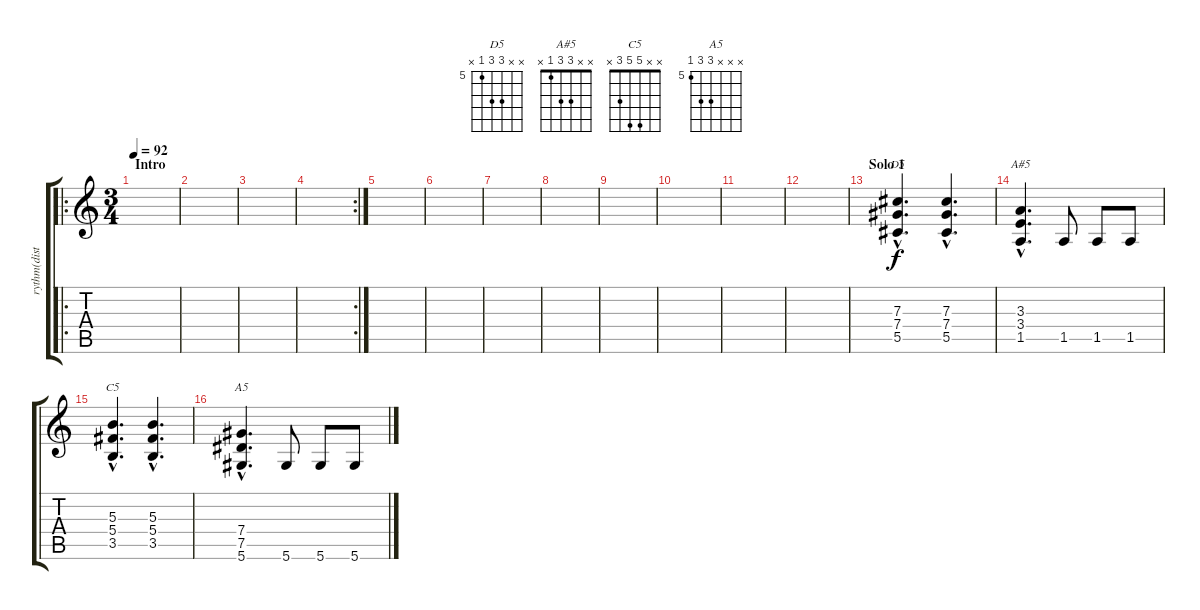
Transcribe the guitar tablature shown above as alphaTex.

\track ("rythm(dist)" "rythm(dist") {instrument distortionguitar}
\staff {score tabs}
\tuning (Eb4 Bb3 Gb3 Db3 Ab2 Eb2) {hide}
\chord ("D5" x x 7 7 5 x) {firstfret 5}
\chord ("A#5" x x 3 3 1 x)
\chord ("C5" x x 5 5 3 x)
\chord ("A5" x x x 7 7 5) {firstfret 5}
\ro
\ts (3 4)
\section ("" "Intro")
\tempo 92
\clef g2
\ks c
|
|
|
\rc 2
|
|
|
|
|
|
|
|
|
\section ("" "Solo 1")
(7.3{hac} 7.4{hac} 5.5{hac}).4{d ch "D5"} (7.3{hac} 7.4{hac} 5.5{hac}).4{d} |
(3.3{hac} 3.4{hac} 1.5{hac}).4{d ch "A#5"} 1.5.8 1.5.8 1.5.8 |
(5.3{hac} 5.4{hac} 3.5).4{d ch "C5"} (5.3{hac} 5.4{hac} 3.5{hac}).4{d} |
(7.4{hac} 7.5 5.6{hac}).4{d ch "A5"} 5.6.8 5.6.8 5.6.8
